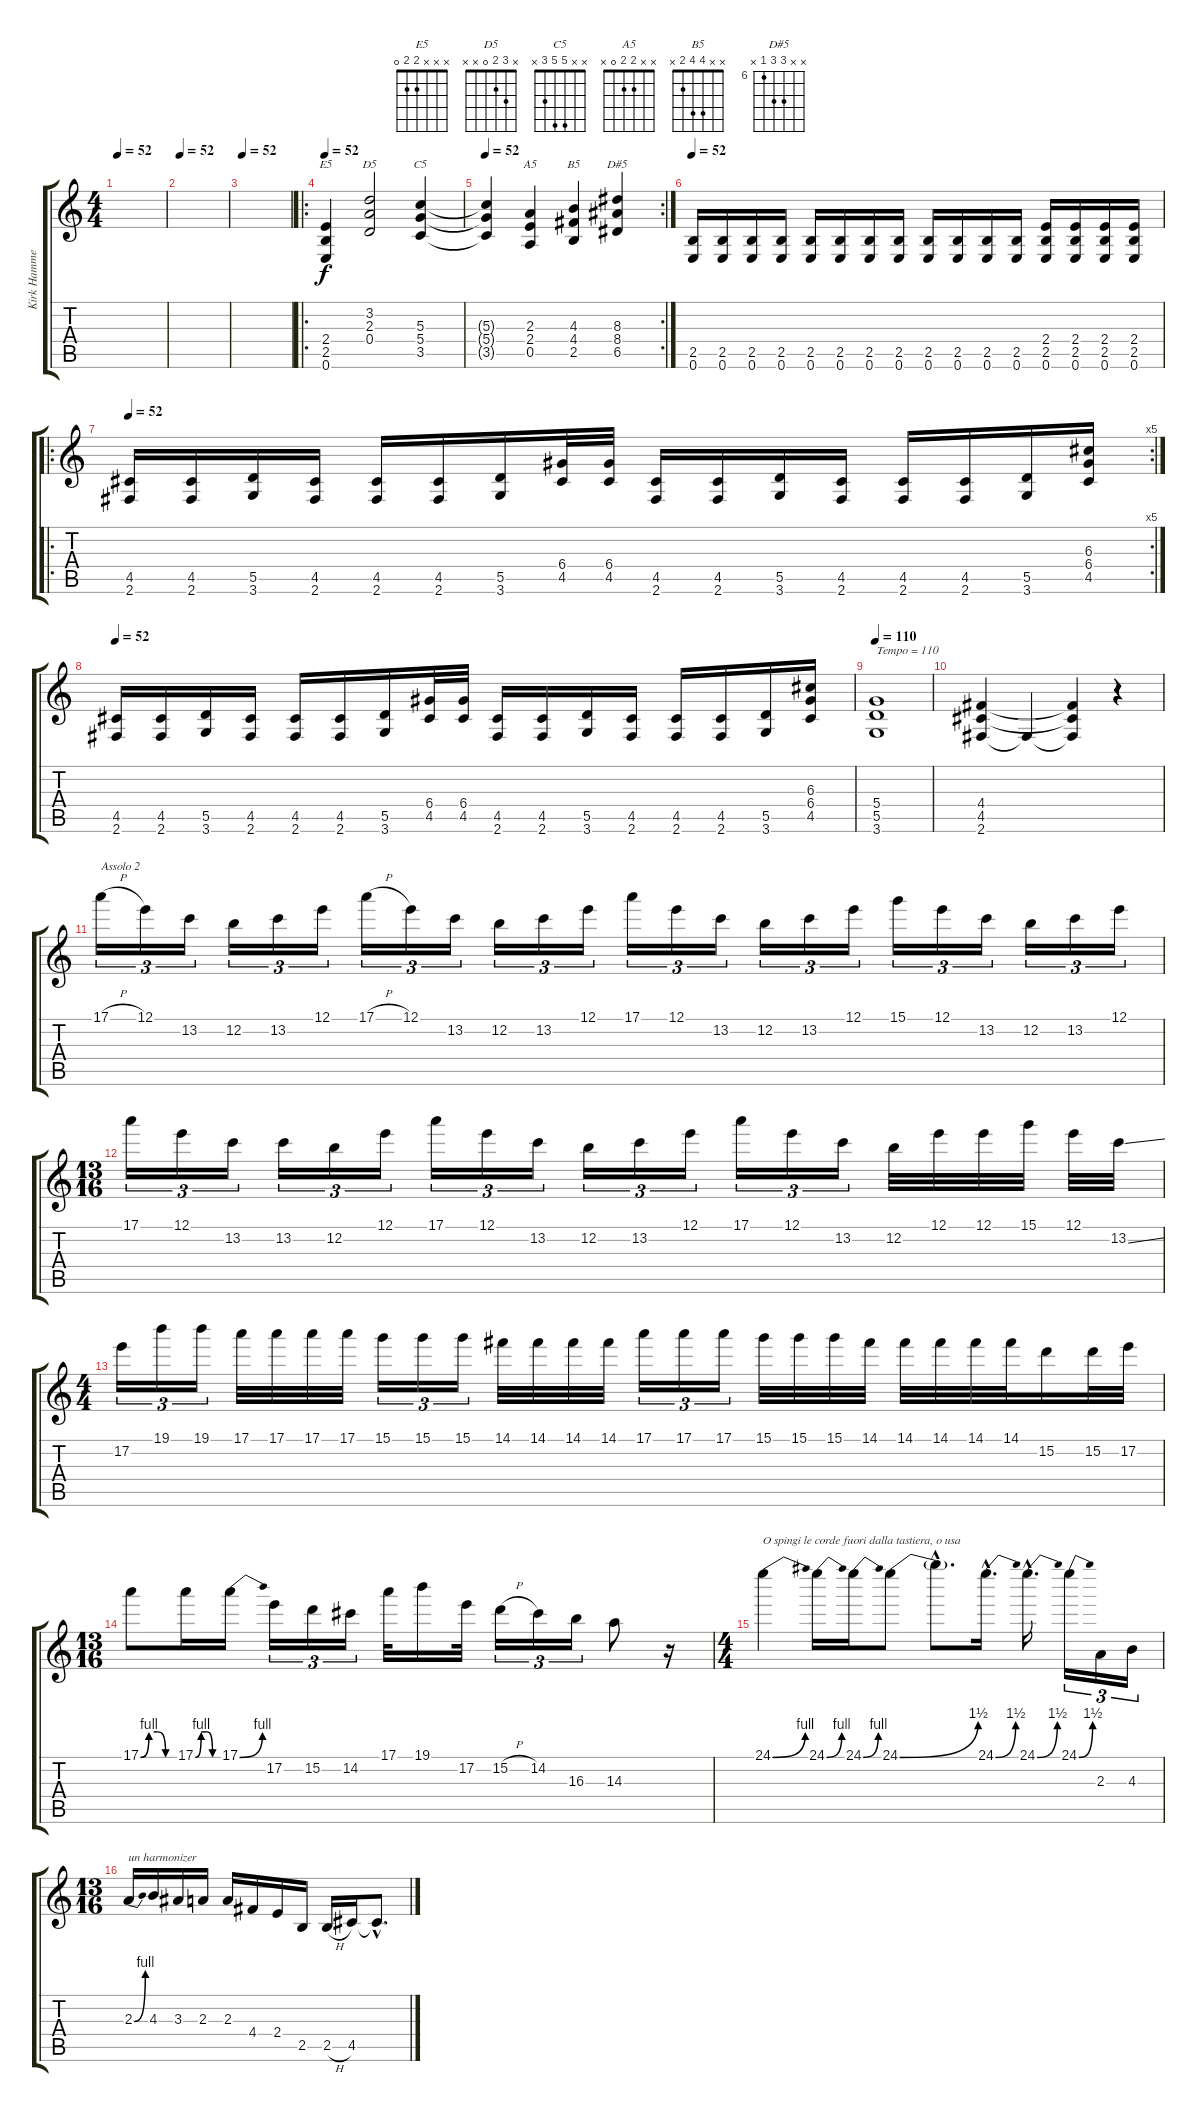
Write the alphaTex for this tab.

\track ("Kirk Hammet" "Kirk Hamme") {instrument distortionguitar}
\staff {score tabs}
\tuning (E4 B3 G3 D3 A2 E2) {hide}
\chord ("E5" x x x 2 2 0)
\chord ("D5" x 3 2 0 x x)
\chord ("C5" x x 5 5 3 x)
\chord ("A5" x x 2 2 0 x)
\chord ("B5" x x 4 4 2 x)
\chord ("D#5" x x 8 8 6 x) {firstfret 6}
\ts (4 4)
\tempo 52
\clef g2
\ks c
|
\tempo 52
|
\tempo 52
|
\ro
\tempo 52
(2.4 2.5 0.6).4{ch "E5"} (3.2 2.3 0.4).2{ch "D5"} (5.3 5.4 3.5).4{ch "C5"} |
\rc 2
\tempo 52
(5.3{t} 5.4{t} 3.5{t}).4 (2.3 2.4 0.5).4{ch "A5"} (4.3 4.4 2.5).4{ch "B5"} (8.3 8.4 6.5).4{ch "D#5"} |
\tempo 52
(2.5 0.6).16 (2.5 0.6).16 (2.5 0.6).16 (2.5 0.6).16 (2.5 0.6).16 (2.5 0.6).16 (2.5 0.6).16 (2.5 0.6).16 (2.5 0.6).16 (2.5 0.6).16 (2.5 0.6).16 (2.5 0.6).16 (2.4 2.5 0.6).16 (2.4 2.5 0.6).16 (2.4 2.5 0.6).16 (2.4 2.5 0.6).16 |
\ro
\rc 5
\tempo 52
(4.5 2.6).16 (4.5 2.6).16 (5.5 3.6).16 (4.5 2.6).16 (4.5 2.6).16 (4.5 2.6).16 (5.5 3.6).16 (6.4 4.5).32 (6.4 4.5).32 (4.5 2.6).16 (4.5 2.6).16 (5.5 3.6).16 (4.5 2.6).16 (4.5 2.6).16 (4.5 2.6).16 (5.5 3.6).16 (6.3 6.4 4.5).16 |
\tempo 52
(4.5 2.6).16 (4.5 2.6).16 (5.5 3.6).16 (4.5 2.6).16 (4.5 2.6).16 (4.5 2.6).16 (5.5 3.6).16 (6.4 4.5).32 (6.4 4.5).32 (4.5 2.6).16 (4.5 2.6).16 (5.5 3.6).16 (4.5 2.6).16 (4.5 2.6).16 (4.5 2.6).16 (5.5 3.6).16 (6.3 6.4 4.5).16 |
\tempo 110
(5.4 5.5 3.6).1{txt "Tempo = 110"} |
(4.4 4.5 2.6).4 2.6{t}.4 (4.4{t} 4.5{t} 2.6{t}).4 r.4 |
17.1{h}.16{tu (3 2) txt "Assolo 2"} 12.1.16{tu (3 2)} 13.2.16{tu (3 2)} 12.2.16{tu (3 2)} 13.2.16{tu (3 2)} 12.1.16{tu (3 2)} 17.1{h}.16{tu (3 2)} 12.1.16{tu (3 2)} 13.2.16{tu (3 2)} 12.2.16{tu (3 2)} 13.2.16{tu (3 2)} 12.1.16{tu (3 2)} 17.1.16{tu (3 2)} 12.1.16{tu (3 2)} 13.2.16{tu (3 2)} 12.2.16{tu (3 2)} 13.2.16{tu (3 2)} 12.1.16{tu (3 2)} 15.1.16{tu (3 2)} 12.1.16{tu (3 2)} 13.2.16{tu (3 2)} 12.2.16{tu (3 2)} 13.2.16{tu (3 2)} 12.1.16{tu (3 2)} |
\ts (13 16)
17.1.16{tu (3 2)} 12.1.16{tu (3 2)} 13.2.16{tu (3 2)} 13.2.16{tu (3 2)} 12.2.16{tu (3 2)} 12.1.16{tu (3 2)} 17.1.16{tu (3 2)} 12.1.16{tu (3 2)} 13.2.16{tu (3 2)} 12.2.16{tu (3 2)} 13.2.16{tu (3 2)} 12.1.16{tu (3 2)} 17.1.16{tu (3 2)} 12.1.16{tu (3 2)} 13.2.16{tu (3 2)} 12.2.32 12.1.32 12.1.32 15.1.32 12.1.32 13.2{ss}.32 |
\ts (4 4)
17.2.16{tu (3 2)} 19.1.16{tu (3 2)} 19.1.16{tu (3 2)} 17.1.32 17.1.32 17.1.32 17.1.32 15.1.16{tu (3 2)} 15.1.16{tu (3 2)} 15.1.16{tu (3 2)} 14.1.32 14.1.32 14.1.32 14.1.32 17.1.16{tu (3 2)} 17.1.16{tu (3 2)} 17.1.16{tu (3 2)} 15.1.32 15.1.32 15.1.32 14.1.32 14.1.32 14.1.32 14.1.32 14.1.32 15.2.16 15.2.32 17.2.32 |
\ts (13 16)
17.1{be (custom 0 0 15 4 30 4 45 0 60 0)}.8 17.1{be (custom 0 0 15 4 30 4 45 0 60 0)}.16 17.1{be (bend 0 0 60 4)}.16 17.2.16{tu (3 2)} 15.2.16{tu (3 2)} 14.2.16{tu (3 2)} 17.1.32 19.1.16 17.2.32 15.2{h}.16{tu (3 2)} 14.2.16{tu (3 2)} 16.3.16{tu (3 2)} 14.3.8 r.16 |
\ts (4 4)
24.1{be (bend 0 0 60 4)}.4{txt "O spingi le corde fuori dalla tastiera, o usa "} 24.1{be (bend 0 0 60 4)}.16 24.1{be (bend 0 0 60 4)}.16 24.1{be (bend 0 0 60 6)}.8 24.1{hac t}.8{d} 24.1{be (bend 0 0 60 6) hac}.16{d} 24.1{be (bend 0 0 60 6) hac}.16{d} 24.1{be (bend 0 0 60 6)}.16{tu (3 2)} 2.3.16{tu (3 2)} 4.3.16{tu (3 2)} |
\ts (13 16)
2.3{be (bend 0 0 60 4)}.16{txt "un harmonizer "} 4.3.16 3.3.16 2.3.16 2.3.16 4.4.16 2.4.16 2.5.16 2.5{h}.16 4.5.16 4.5{hac t}.8{d}
